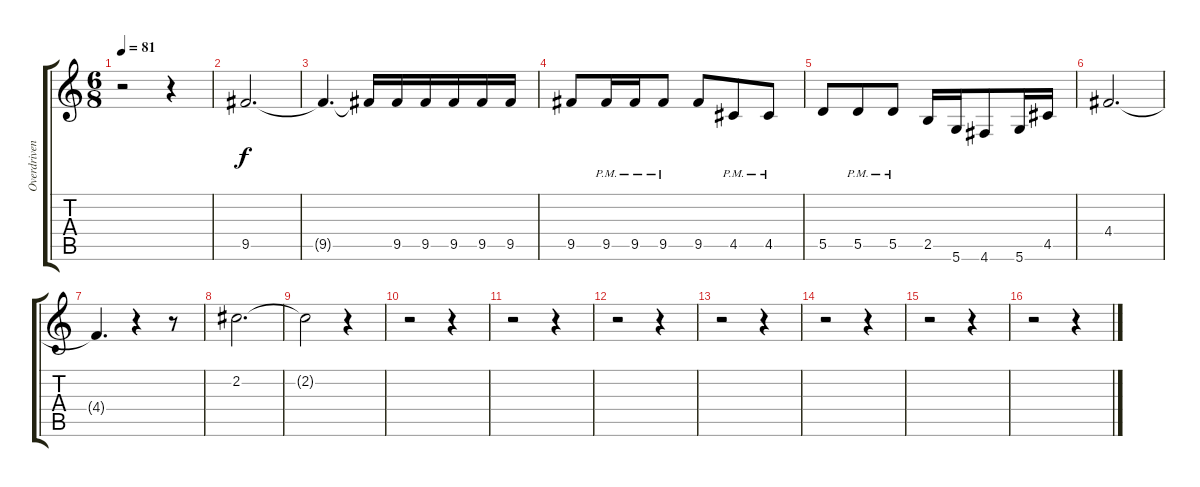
\track ("Overdriven Guitar III" "Overdriven") {instrument overdrivenguitar}
\staff {score tabs}
\tuning (E4 B3 G3 D3 A2 D2) {hide}
\ts (6 8)
\tempo 81
\clef g2
\ks c
r.2{dy f} r.4 |
9.5.2{d} |
9.5{t}.4{d} 9.5{t}.16 9.5.16 9.5.16 9.5.16 9.5.16 9.5.16 |
9.5.8 9.5{pm}.16 9.5{pm}.16 9.5{pm}.8 9.5.8 4.5{pm}.8 4.5{pm}.8 |
5.5.8 5.5{pm}.8 5.5{pm}.8 2.5.16 5.6.16 4.6.8 5.6.16 4.5.16 |
4.4.2{d} |
4.4{t}.4{d} r.4 r.8 |
2.2.2{d} |
2.2{t}.2 r.4 |
r.2 r.4 |
r.2 r.4 |
r.2 r.4 |
r.2 r.4 |
r.2 r.4 |
r.2 r.4 |
r.2 r.4
